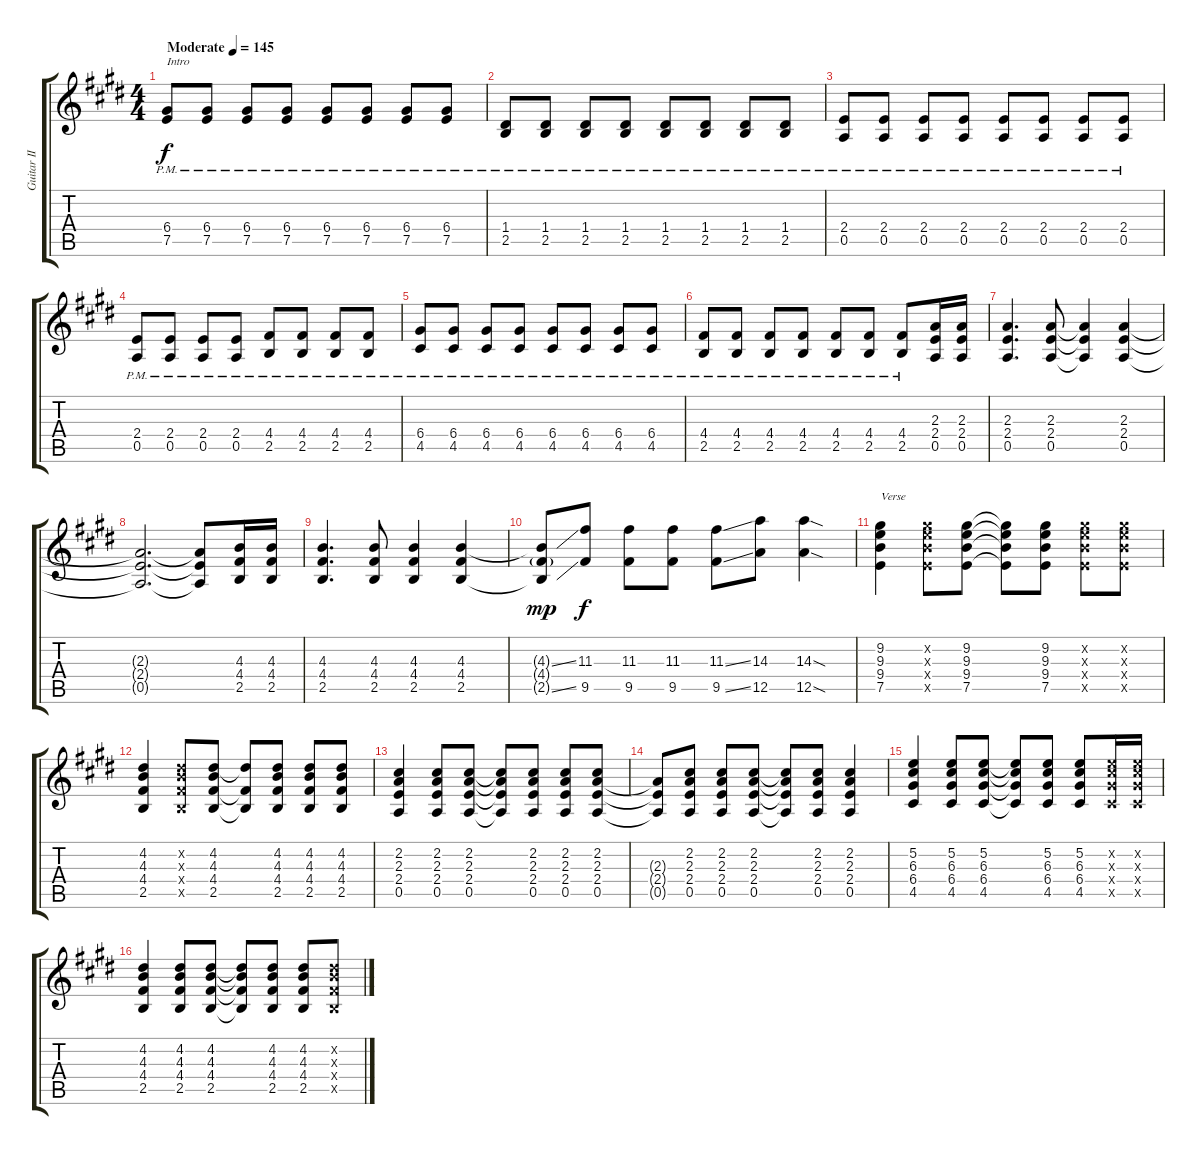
\track ("Guitar II" "Guitar II") {instrument overdrivenguitar}
\staff {score tabs}
\tuning (E4 B3 G3 D3 A2 E2) {hide}
\ts (4 4)
\tempo (145 "Moderate")
\clef g2
\ks e
(6.4{pm} 7.5{pm}).8{txt "Intro" dy f instrument overdrivenguitar} (6.4{pm} 7.5{pm}).8 (6.4{pm} 7.5{pm}).8 (6.4{pm} 7.5{pm}).8 (6.4{pm} 7.5{pm}).8 (6.4{pm} 7.5{pm}).8 (6.4{pm} 7.5{pm}).8 (6.4{pm} 7.5{pm}).8 |
(1.4{pm} 2.5{pm}).8 (1.4{pm} 2.5{pm}).8 (1.4{pm} 2.5{pm}).8 (1.4{pm} 2.5{pm}).8 (1.4{pm} 2.5{pm}).8 (1.4{pm} 2.5{pm}).8 (1.4{pm} 2.5{pm}).8 (1.4{pm} 2.5{pm}).8 |
(2.4{pm} 0.5{pm}).8 (2.4{pm} 0.5{pm}).8 (2.4{pm} 0.5{pm}).8 (2.4{pm} 0.5{pm}).8 (2.4{pm} 0.5{pm}).8 (2.4{pm} 0.5{pm}).8 (2.4{pm} 0.5{pm}).8 (2.4{pm} 0.5{pm}).8 |
(2.4{pm} 0.5{pm}).8 (2.4{pm} 0.5{pm}).8 (2.4{pm} 0.5{pm}).8 (2.4{pm} 0.5{pm}).8 (4.4{pm} 2.5{pm}).8 (4.4{pm} 2.5{pm}).8 (4.4{pm} 2.5{pm}).8 (4.4{pm} 2.5{pm}).8 |
(6.4{pm} 4.5{pm}).8 (6.4{pm} 4.5{pm}).8 (6.4{pm} 4.5{pm}).8 (6.4{pm} 4.5{pm}).8 (6.4{pm} 4.5{pm}).8 (6.4{pm} 4.5{pm}).8 (6.4{pm} 4.5{pm}).8 (6.4{pm} 4.5{pm}).8 |
(4.4{pm} 2.5{pm}).8 (4.4{pm} 2.5{pm}).8 (4.4{pm} 2.5{pm}).8 (4.4{pm} 2.5{pm}).8 (4.4{pm} 2.5{pm}).8 (4.4{pm} 2.5{pm}).8 (4.4{pm} 2.5{pm}).8 (2.3 2.4 0.5).16 (2.3 2.4 0.5).16 |
(2.3 2.4 0.5).4{d} (2.3 2.4 0.5).8 (2.3{t} 2.4{t} 0.5{t}).4 (2.3 2.4 0.5).4 |
(2.3{t} 2.4{t} 0.5{t}).2{d} (2.3{t} 2.4{t} 0.5{t}).8 (4.3 4.4 2.5).16 (4.3 4.4 2.5).16 |
(4.3 4.4 2.5).4{d} (4.3 4.4 2.5).8 (4.3 4.4 2.5).4 (4.3 4.4 2.5).4 |
(4.3{ss t} 4.4{g} 2.5{ss t}).8{dy mp} (11.3 9.5).8{dy f} (11.3 9.5).8 (11.3 9.5).8 (11.3{ss} 9.5{ss}).8 (14.3 12.5).8 (14.3{sod} 12.5{sod}).4 |
(9.2 9.3 9.4 7.5).4{txt "Verse"} (9.2{x} 9.3{x} 9.4{x} 7.5{x}).8 (9.2 9.3 9.4 7.5).8 (9.2{t} 9.3{t} 9.4{t} 7.5{t}).8 (9.2 9.3 9.4 7.5).8 (9.2{x} 9.3{x} 9.4{x} 7.5{x}).8 (9.2{x} 9.3{x} 9.4{x} 7.5{x}).8 |
(4.2 4.3 4.4 2.5).4 (4.2{x} 4.3{x} 4.4{x} 2.5{x}).8 (4.2 4.3 4.4 2.5).8 (4.2{t} 4.4{t} 2.5{t}).8 (4.2 4.3 4.4 2.5).8 (4.2 4.3 4.4 2.5).8 (4.2 4.3 4.4 2.5).8 |
(2.2 2.3 2.4 0.5).4 (2.2 2.3 2.4 0.5).8 (2.2 2.3 2.4 0.5).8 (2.2{t} 2.3{t} 2.4{t} 0.5{t}).8 (2.2 2.3 2.4 0.5).8 (2.2 2.3 2.4 0.5).8 (2.2 2.3 2.4 0.5).8 |
(2.3{t} 2.4{t} 0.5{t}).8 (2.2 2.3 2.4 0.5).8 (2.2 2.3 2.4 0.5).8 (2.2 2.3 2.4 0.5).8 (2.2{t} 2.3{t} 2.4{t} 0.5{t}).8 (2.2 2.3 2.4 0.5).8 (2.2 2.3 2.4 0.5).4 |
(5.2 6.3 6.4 4.5).4 (5.2 6.3 6.4 4.5).8 (5.2 6.3 6.4 4.5).8 (5.2{t} 6.3{t} 6.4{t} 4.5{t}).8 (5.2 6.3 6.4 4.5).8 (5.2 6.3 6.4 4.5).8 (5.2{x} 6.3{x} 6.4{x} 4.5{x}).16 (5.2{x} 6.3{x} 6.4{x} 4.5{x}).16 |
(4.2 4.3 4.4 2.5).4 (4.2 4.3 4.4 2.5).8 (4.2 4.3 4.4 2.5).8 (4.2{t} 4.3{t} 4.4{t} 2.5{t}).8 (4.2 4.3 4.4 2.5).8 (4.2 4.3 4.4 2.5).8 (4.2{x} 4.3{x} 4.4{x} 2.5{x}).8
